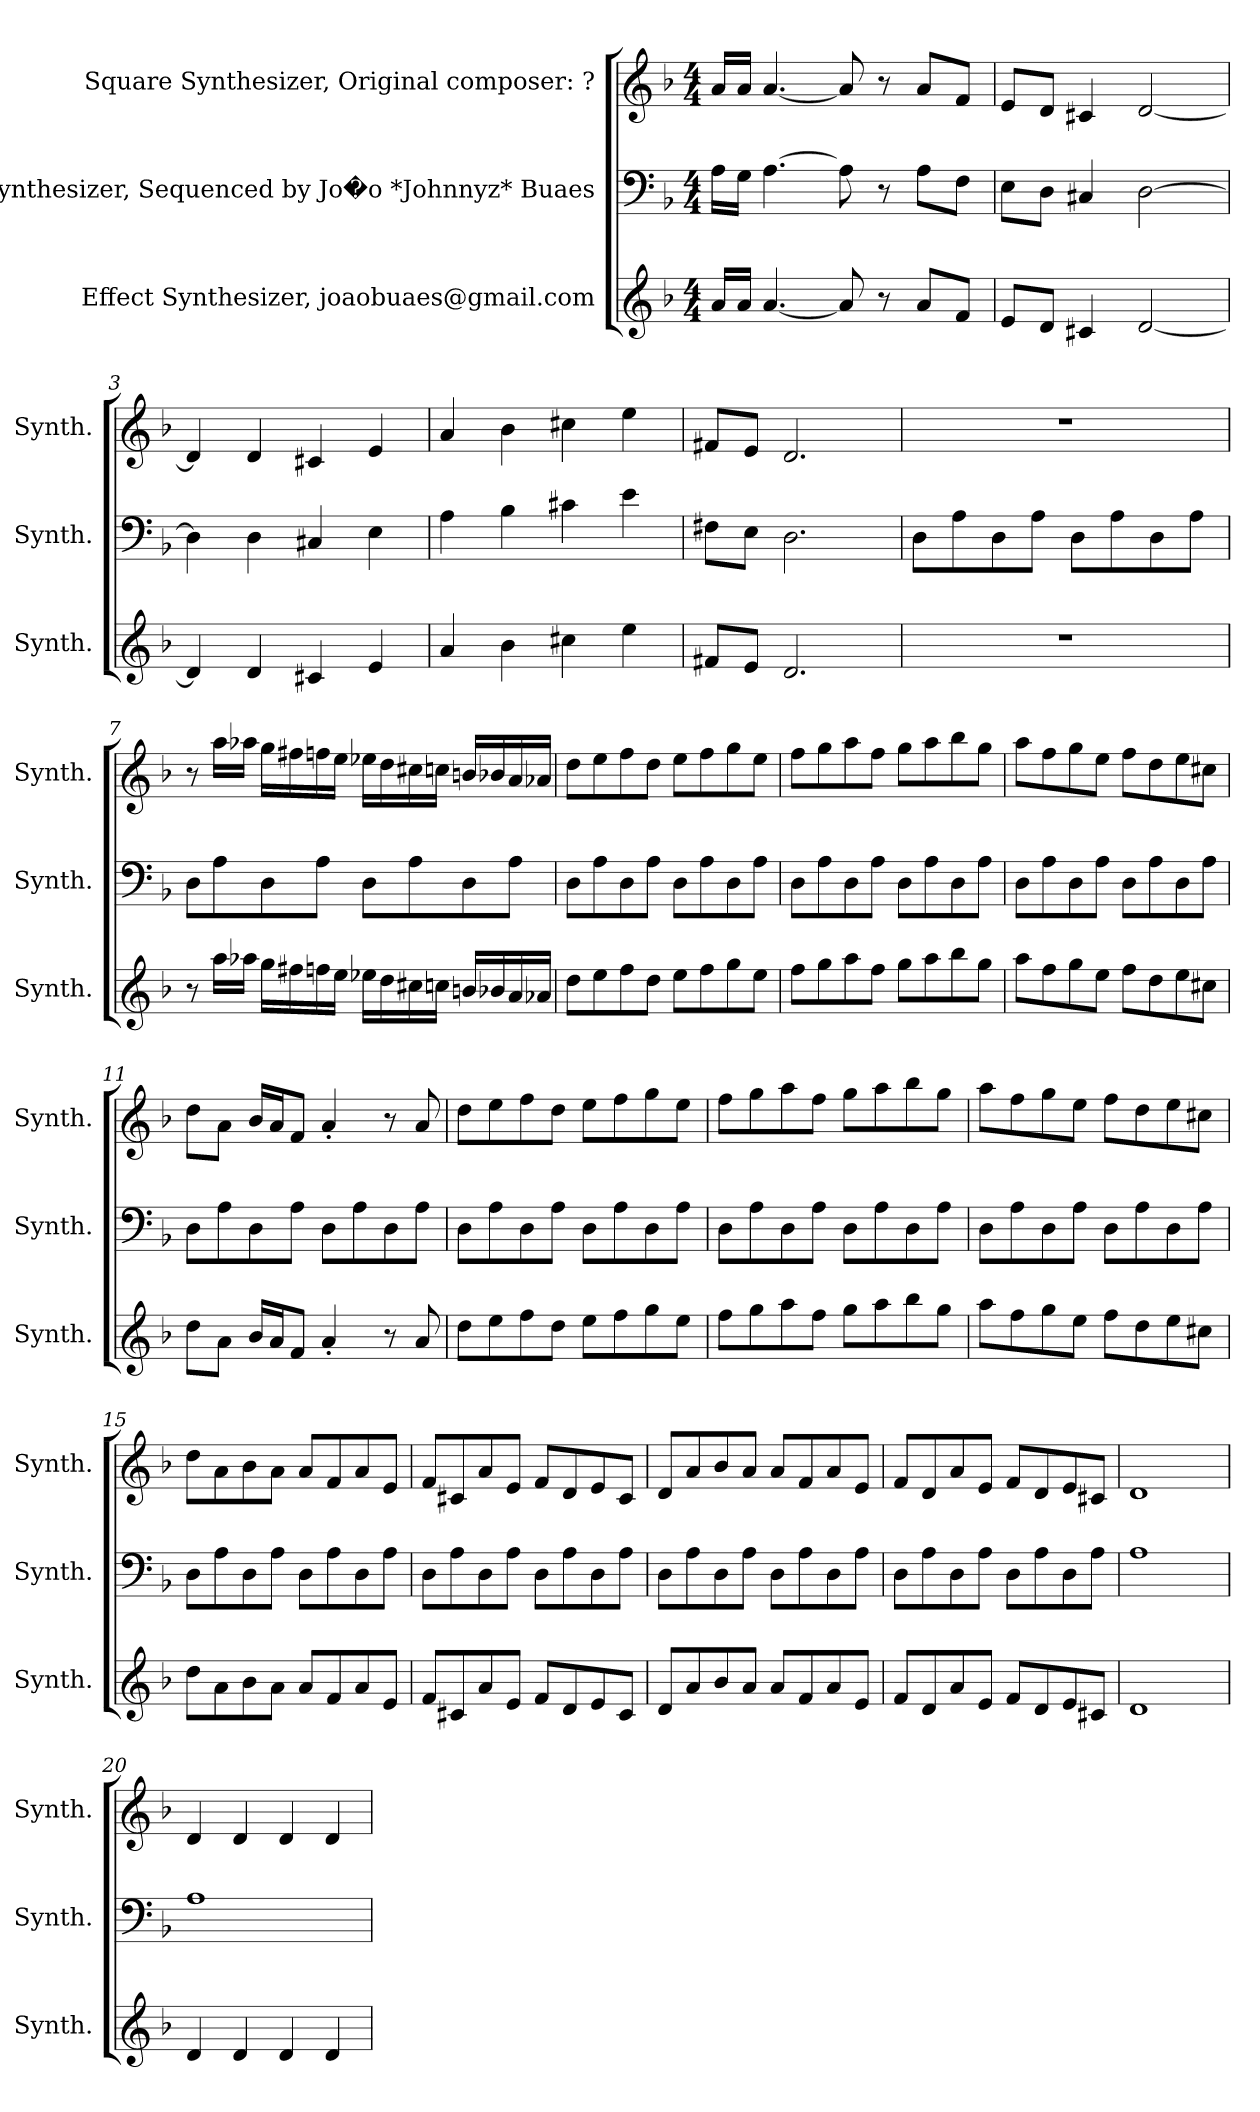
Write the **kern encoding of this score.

**kern	**kern	**kern
*part3	*part2	*part1
*staff3	*staff2	*staff1
*I"Effect Synthesizer, joaobuaes@gmail.com	*I"Square Synthesizer, Sequenced by Jo�o *Johnnyz* Buaes	*I"Square Synthesizer, Original composer: ?
*I'Synth.	*I'Synth.	*I'Synth.
*clefG2	*clefF4	*clefG2
*k[b-]	*k[b-]	*k[b-]
*M4/4	*M4/4	*M4/4
*MM100	*MM100	*MM100
=1	=1	=1
16a/LL	16A\LL	16a/LL
16a/JJ	16G\JJ	16a/JJ
[4.a/	[4.A\	[4.a/
8a/]	8A\]	8a/]
8r	8r	8r
8a/L	8A\L	8a/L
8f/J	8F\J	8f/J
=2	=2	=2
8e/L	8E\L	8e/L
8d/J	8D\J	8d/J
4c#X/	4C#X/	4c#X/
[2d/	[2D\	[2d/
=3	=3	=3
4d/]	4D\]	4d/]
*	*	*MM135
4d/	4D\	4d/
4c#X/	4C#X/	4c#X/
4e/	4E\	4e/
!!LO:LB:g=z
=4	=4	=4
4a/	4A\	4a/
4b-\	4B-\	4b-\
4cc#X\	4c#X\	4cc#X\
*	*	*MM100
4ee\	4e\	4ee\
=5	=5	=5
8f#X/L	8F#X\L	8f#X/L
8e/J	8E\J	8e/J
2.d/	2.D\	2.d/
=6	=6	=6
*	*	*MM190
1r	8D\L	1r
.	8A\	.
.	8D\	.
.	8A\J	.
.	8D\L	.
.	8A\	.
.	8D\	.
.	8A\J	.
=7	=7	=7
8r	8D\L	8r
16aa\LL	8A\	16aa\LL
16aa-X\JJ	.	16aa-X\JJ
16gg\LL	8D\	16gg\LL
16ff#X\	.	16ff#X\
16ffn\	8A\J	16ffn\
16ee\JJ	.	16ee\JJ
16ee-X\LL	8D\L	16ee-X\LL
16dd\	.	16dd\
16cc#X\	8A\	16cc#X\
16ccn\JJ	.	16ccn\JJ
16bn/LL	8D\	16bn/LL
16b-X/	.	16b-X/
16a/	8A\J	16a/
16a-X/JJ	.	16a-X/JJ
!!LO:LB:g=z
=8	=8	=8
8dd\L	8D\L	8dd\L
8ee\	8A\	8ee\
8ff\	8D\	8ff\
8dd\J	8A\J	8dd\J
8ee\L	8D\L	8ee\L
8ff\	8A\	8ff\
8gg\	8D\	8gg\
8ee\J	8A\J	8ee\J
=9	=9	=9
8ff\L	8D\L	8ff\L
8gg\	8A\	8gg\
8aa\	8D\	8aa\
8ff\J	8A\J	8ff\J
8gg\L	8D\L	8gg\L
8aa\	8A\	8aa\
8bb-\	8D\	8bb-\
8gg\J	8A\J	8gg\J
=10	=10	=10
8aa\L	8D\L	8aa\L
8ff\	8A\	8ff\
8gg\	8D\	8gg\
8ee\J	8A\J	8ee\J
8ff\L	8D\L	8ff\L
8dd\	8A\	8dd\
8ee\	8D\	8ee\
8cc#X\J	8A\J	8cc#X\J
=11	=11	=11
8dd\L	8D\L	8dd\L
8a\J	8A\	8a\J
16b-/LL	8D\	16b-/LL
16a/J	.	16a/J
8f/J	8A\J	8f/J
4a'/	8D\L	4a'/
.	8A\	.
8r	8D\	8r
8a/	8A\J	8a/
=12	=12	=12
8dd\L	8D\L	8dd\L
8ee\	8A\	8ee\
8ff\	8D\	8ff\
8dd\J	8A\J	8dd\J
8ee\L	8D\L	8ee\L
8ff\	8A\	8ff\
8gg\	8D\	8gg\
8ee\J	8A\J	8ee\J
!!LO:LB:g=z
=13	=13	=13
8ff\L	8D\L	8ff\L
8gg\	8A\	8gg\
8aa\	8D\	8aa\
8ff\J	8A\J	8ff\J
8gg\L	8D\L	8gg\L
8aa\	8A\	8aa\
8bb-\	8D\	8bb-\
8gg\J	8A\J	8gg\J
=14	=14	=14
8aa\L	8D\L	8aa\L
8ff\	8A\	8ff\
8gg\	8D\	8gg\
8ee\J	8A\J	8ee\J
8ff\L	8D\L	8ff\L
8dd\	8A\	8dd\
8ee\	8D\	8ee\
8cc#X\J	8A\J	8cc#X\J
=15	=15	=15
8dd\L	8D\L	8dd\L
8a\	8A\	8a\
8b-\	8D\	8b-\
8a\J	8A\J	8a\J
8a/L	8D\L	8a/L
8f/	8A\	8f/
8a/	8D\	8a/
8e/J	8A\J	8e/J
=16	=16	=16
8f/L	8D\L	8f/L
8c#X/	8A\	8c#X/
8a/	8D\	8a/
8e/J	8A\J	8e/J
8f/L	8D\L	8f/L
8d/	8A\	8d/
8e/	8D\	8e/
8c#/J	8A\J	8c#/J
=17	=17	=17
8d/L	8D\L	8d/L
8a/	8A\	8a/
8b-/	8D\	8b-/
8a/J	8A\J	8a/J
8a/L	8D\L	8a/L
8f/	8A\	8f/
8a/	8D\	8a/
8e/J	8A\J	8e/J
!!LO:PB:g=z
=18	=18	=18
8f/L	8D\L	8f/L
8d/	8A\	8d/
8a/	8D\	8a/
8e/J	8A\J	8e/J
8f/L	8D\L	8f/L
8d/	8A\	8d/
8e/	8D\	8e/
8c#X/J	8A\J	8c#X/J
=19	=19	=19
1d	1A	1d
=20	=20	=20
4d/	1A	4d/
4d/	.	4d/
4d/	.	4d/
4d/	.	4d/
=	=	=
*-	*-	*-
